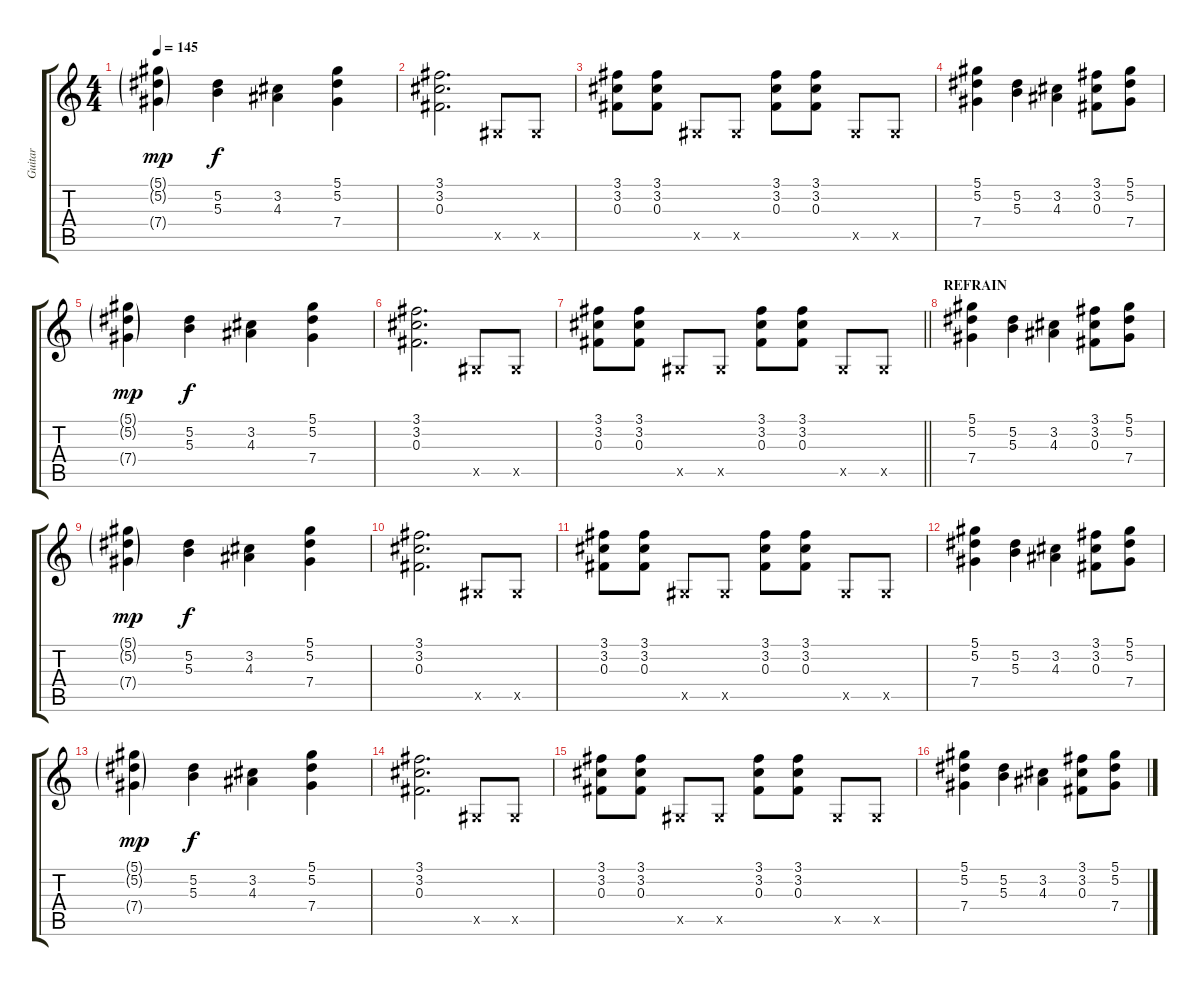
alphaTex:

\track ("Guitar" "Guitar") {instrument acousticguitarsteel}
\staff {score tabs}
\tuning (Eb4 Bb3 Gb3 Db3 Ab2 Eb2) {hide}
\ts (4 4)
\tempo 145
\clef g2
\ks c
(5.1{g} 5.2{g} 7.4{g}).4{dy mp} (5.2 5.3).4{dy f} (3.2 4.3).4 (5.1 5.2 7.4).4 |
(3.1 3.2 0.3).2{d} 0.5{x}.8 0.5{x}.8 |
(3.1 3.2 0.3).8 (3.1 3.2 0.3).8 0.5{x}.8 0.5{x}.8 (3.1 3.2 0.3).8 (3.1 3.2 0.3).8 0.5{x}.8 0.5{x}.8 |
(5.1 5.2 7.4).4 (5.2 5.3).4 (3.2 4.3).4 (3.1 3.2 0.3).8 (5.1 5.2 7.4).8 |
(5.1{g} 5.2{g} 7.4{g}).4{dy mp} (5.2 5.3).4{dy f} (3.2 4.3).4 (5.1 5.2 7.4).4 |
(3.1 3.2 0.3).2{d} 0.5{x}.8 0.5{x}.8 |
\barLineRight lightlight
(3.1 3.2 0.3).8 (3.1 3.2 0.3).8 0.5{x}.8 0.5{x}.8 (3.1 3.2 0.3).8 (3.1 3.2 0.3).8 0.5{x}.8 0.5{x}.8 |
\section ("" "REFRAIN")
(5.1 5.2 7.4).4 (5.2 5.3).4 (3.2 4.3).4 (3.1 3.2 0.3).8 (5.1 5.2 7.4).8 |
(5.1{g} 5.2{g} 7.4{g}).4{dy mp} (5.2 5.3).4{dy f} (3.2 4.3).4 (5.1 5.2 7.4).4 |
(3.1 3.2 0.3).2{d} 0.5{x}.8 0.5{x}.8 |
(3.1 3.2 0.3).8 (3.1 3.2 0.3).8 0.5{x}.8 0.5{x}.8 (3.1 3.2 0.3).8 (3.1 3.2 0.3).8 0.5{x}.8 0.5{x}.8 |
(5.1 5.2 7.4).4 (5.2 5.3).4 (3.2 4.3).4 (3.1 3.2 0.3).8 (5.1 5.2 7.4).8 |
(5.1{g} 5.2{g} 7.4{g}).4{dy mp} (5.2 5.3).4{dy f} (3.2 4.3).4 (5.1 5.2 7.4).4 |
(3.1 3.2 0.3).2{d} 0.5{x}.8 0.5{x}.8 |
(3.1 3.2 0.3).8 (3.1 3.2 0.3).8 0.5{x}.8 0.5{x}.8 (3.1 3.2 0.3).8 (3.1 3.2 0.3).8 0.5{x}.8 0.5{x}.8 |
(5.1 5.2 7.4).4 (5.2 5.3).4 (3.2 4.3).4 (3.1 3.2 0.3).8 (5.1 5.2 7.4).8
